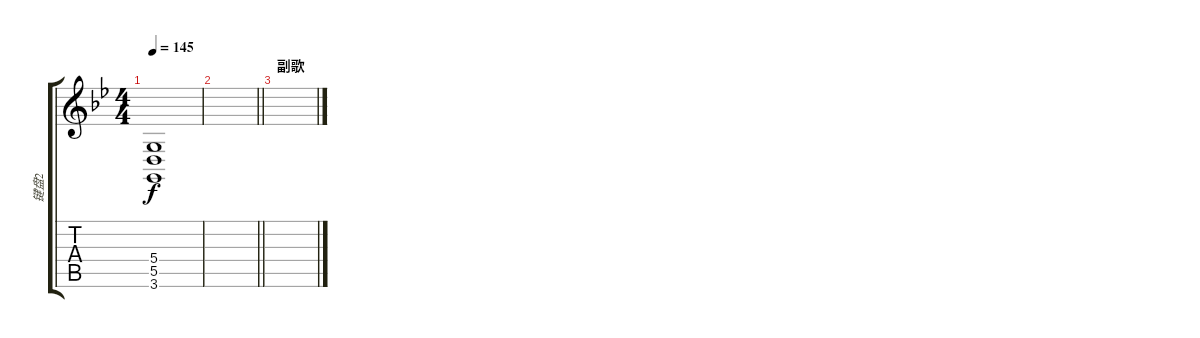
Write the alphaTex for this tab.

\track ("键盘2" "键盘2") {instrument vibraphone}
\staff {score tabs}
\tuning (E4 B3 G3 D3 A2 E2) {hide}
\ts (4 4)
\tempo 145
\clef g2
\ks bb
(5.4 5.5 3.6).1{dy f} |
\barLineRight lightlight
|
\section ("" "副歌")
